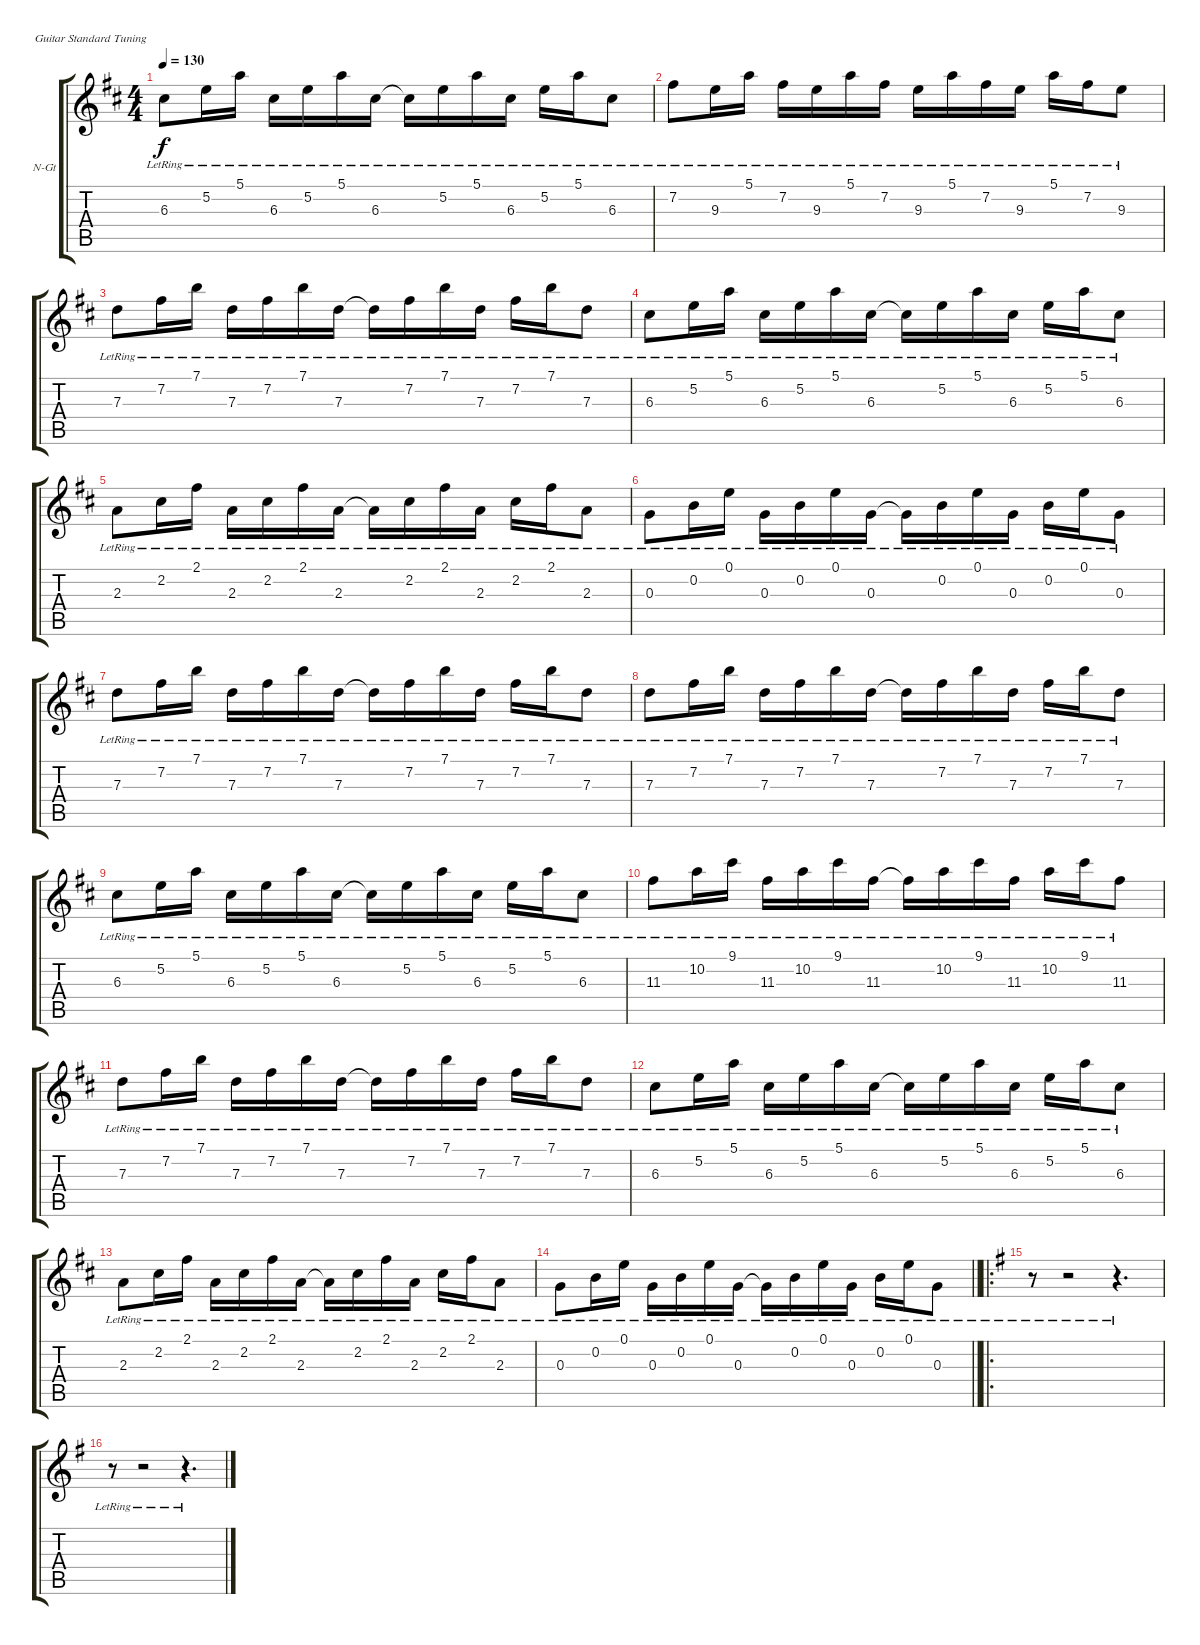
\bracketExtendMode groupsimilarinstruments
\firstSystemTrackNameOrientation horizontal
\otherSystemsTrackNameOrientation horizontal
\track ("Extra Guitar" "N-Gt") {instrument acousticguitarnylon}
\staff {score tabs}
\tuning (E4 B3 G3 D3 A2 E2)
\ts (4 4)
\tempo 130
\clef g2
\ks bminor
6.3{lr}.8{dy f} 5.2{lr}.16 5.1{lr}.16 6.3{lr}.16 5.2{lr}.16 5.1{lr}.16 6.3{lr}.16 6.3{lr t}.16 5.2{lr}.16 5.1{lr}.16 6.3{lr}.16 5.2{lr}.16 5.1{lr}.16 6.3{lr}.8 |
7.2{lr}.8 9.3{lr}.16 5.1{lr}.16 7.2{lr}.16 9.3{lr}.16 5.1{lr}.16 7.2{lr}.16 9.3{lr}.16 5.1{lr}.16 7.2{lr}.16 9.3{lr}.16 5.1{lr}.16 7.2{lr}.16 9.3{lr}.8 |
7.3{lr}.8 7.2{lr}.16 7.1{lr}.16 7.3{lr}.16 7.2{lr}.16 7.1{lr}.16 7.3{lr}.16 7.3{lr t}.16 7.2{lr}.16 7.1{lr}.16 7.3{lr}.16 7.2{lr}.16 7.1{lr}.16 7.3{lr}.8 |
6.3{lr}.8 5.2{lr}.16 5.1{lr}.16 6.3{lr}.16 5.2{lr}.16 5.1{lr}.16 6.3{lr}.16 6.3{lr t}.16 5.2{lr}.16 5.1{lr}.16 6.3{lr}.16 5.2{lr}.16 5.1{lr}.16 6.3{lr}.8 |
2.3{lr}.8 2.2{lr}.16 2.1{lr}.16 2.3{lr}.16 2.2{lr}.16 2.1{lr}.16 2.3{lr}.16 2.3{lr t}.16 2.2{lr}.16 2.1{lr}.16 2.3{lr}.16 2.2{lr}.16 2.1{lr}.16 2.3{lr}.8 |
0.3{lr}.8 0.2{lr}.16 0.1{lr}.16 0.3{lr}.16 0.2{lr}.16 0.1{lr}.16 0.3{lr}.16 0.3{lr t}.16 0.2{lr}.16 0.1{lr}.16 0.3{lr}.16 0.2{lr}.16 0.1{lr}.16 0.3{lr}.8 |
7.3{lr}.8 7.2{lr}.16 7.1{lr}.16 7.3{lr}.16 7.2{lr}.16 7.1{lr}.16 7.3{lr}.16 7.3{lr t}.16 7.2{lr}.16 7.1{lr}.16 7.3{lr}.16 7.2{lr}.16 7.1{lr}.16 7.3{lr}.8 |
7.3{lr}.8 7.2{lr}.16 7.1{lr}.16 7.3{lr}.16 7.2{lr}.16 7.1{lr}.16 7.3{lr}.16 7.3{lr t}.16 7.2{lr}.16 7.1{lr}.16 7.3{lr}.16 7.2{lr}.16 7.1{lr}.16 7.3{lr}.8 |
6.3{lr}.8 5.2{lr}.16 5.1{lr}.16 6.3{lr}.16 5.2{lr}.16 5.1{lr}.16 6.3{lr}.16 6.3{lr t}.16 5.2{lr}.16 5.1{lr}.16 6.3{lr}.16 5.2{lr}.16 5.1{lr}.16 6.3{lr}.8 |
11.3{lr}.8 10.2{lr}.16 9.1{lr}.16 11.3{lr}.16 10.2{lr}.16 9.1{lr}.16 11.3{lr}.16 11.3{lr t}.16 10.2{lr}.16 9.1{lr}.16 11.3{lr}.16 10.2{lr}.16 9.1{lr}.16 11.3{lr}.8 |
7.3{lr}.8 7.2{lr}.16 7.1{lr}.16 7.3{lr}.16 7.2{lr}.16 7.1{lr}.16 7.3{lr}.16 7.3{lr t}.16 7.2{lr}.16 7.1{lr}.16 7.3{lr}.16 7.2{lr}.16 7.1{lr}.16 7.3{lr}.8 |
6.3{lr}.8 5.2{lr}.16 5.1{lr}.16 6.3{lr}.16 5.2{lr}.16 5.1{lr}.16 6.3{lr}.16 6.3{lr t}.16 5.2{lr}.16 5.1{lr}.16 6.3{lr}.16 5.2{lr}.16 5.1{lr}.16 6.3{lr}.8 |
2.3{lr}.8 2.2{lr}.16 2.1{lr}.16 2.3{lr}.16 2.2{lr}.16 2.1{lr}.16 2.3{lr}.16 2.3{lr t}.16 2.2{lr}.16 2.1{lr}.16 2.3{lr}.16 2.2{lr}.16 2.1{lr}.16 2.3{lr}.8 |
\barLineRight lightlight
0.3{lr}.8 0.2{lr}.16 0.1{lr}.16 0.3{lr}.16 0.2{lr}.16 0.1{lr}.16 0.3{lr}.16 0.3{lr t}.16 0.2{lr}.16 0.1{lr}.16 0.3{lr}.16 0.2{lr}.16 0.1{lr}.16 0.3{lr}.8 |
\ro
\ks eminor
r.8 r.2 r.4{d} |
r.8 r.2 r.4{d}
